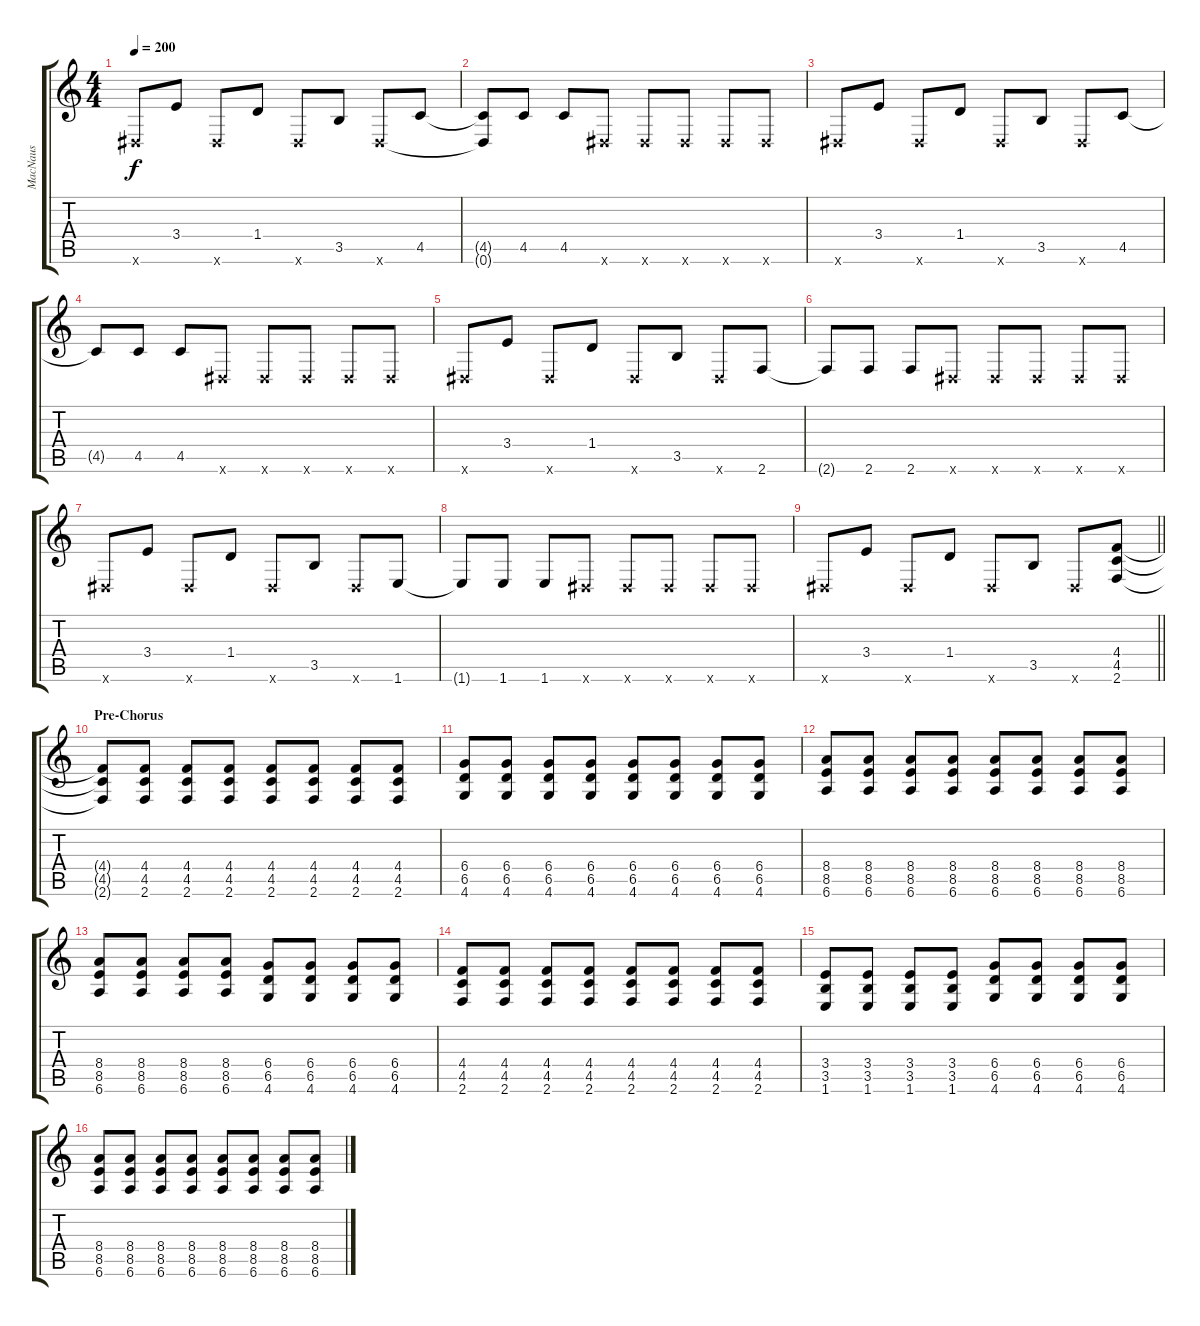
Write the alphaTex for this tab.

\track ("MacNaus" "MacNaus") {instrument distortionguitar}
\staff {score tabs}
\tuning (Eb4 Bb3 Gb3 Db3 Ab2 Eb2) {hide}
\ts (4 4)
\tempo 200
\clef g2
\ks c
0.6{x}.8{dy f} 3.4.8 0.6{x}.8 1.4.8 0.6{x}.8 3.5.8 0.6{x}.8 4.5.8 |
(4.5{t} 0.6{t}).8 4.5.8 4.5.8 0.6{x}.8 0.6{x}.8 0.6{x}.8 0.6{x}.8 0.6{x}.8 |
0.6{x}.8 3.4.8 0.6{x}.8 1.4.8 0.6{x}.8 3.5.8 0.6{x}.8 4.5.8 |
4.5{t}.8 4.5.8 4.5.8 0.6{x}.8 0.6{x}.8 0.6{x}.8 0.6{x}.8 0.6{x}.8 |
0.6{x}.8 3.4.8 0.6{x}.8 1.4.8 0.6{x}.8 3.5.8 0.6{x}.8 2.6.8 |
2.6{t}.8 2.6.8 2.6.8 0.6{x}.8 0.6{x}.8 0.6{x}.8 0.6{x}.8 0.6{x}.8 |
0.6{x}.8 3.4.8 0.6{x}.8 1.4.8 0.6{x}.8 3.5.8 0.6{x}.8 1.6.8 |
1.6{t}.8 1.6.8 1.6.8 0.6{x}.8 0.6{x}.8 0.6{x}.8 0.6{x}.8 0.6{x}.8 |
\barLineRight lightlight
0.6{x}.8 3.4.8 0.6{x}.8 1.4.8 0.6{x}.8 3.5.8 0.6{x}.8 (4.4 4.5 2.6).8 |
\section ("" "Pre-Chorus")
(4.4{t} 4.5{t} 2.6{t}).8 (4.4 4.5 2.6).8 (4.4 4.5 2.6).8 (4.4 4.5 2.6).8 (4.4 4.5 2.6).8 (4.4 4.5 2.6).8 (4.4 4.5 2.6).8 (4.4 4.5 2.6).8 |
(6.4 6.5 4.6).8 (6.4 6.5 4.6).8 (6.4 6.5 4.6).8 (6.4 6.5 4.6).8 (6.4 6.5 4.6).8 (6.4 6.5 4.6).8 (6.4 6.5 4.6).8 (6.4 6.5 4.6).8 |
(8.4 8.5 6.6).8 (8.4 8.5 6.6).8 (8.4 8.5 6.6).8 (8.4 8.5 6.6).8 (8.4 8.5 6.6).8 (8.4 8.5 6.6).8 (8.4 8.5 6.6).8 (8.4 8.5 6.6).8 |
(8.4 8.5 6.6).8 (8.4 8.5 6.6).8 (8.4 8.5 6.6).8 (8.4 8.5 6.6).8 (6.4 6.5 4.6).8 (6.4 6.5 4.6).8 (6.4 6.5 4.6).8 (6.4 6.5 4.6).8 |
(4.4 4.5 2.6).8 (4.4 4.5 2.6).8 (4.4 4.5 2.6).8 (4.4 4.5 2.6).8 (4.4 4.5 2.6).8 (4.4 4.5 2.6).8 (4.4 4.5 2.6).8 (4.4 4.5 2.6).8 |
(3.4 3.5 1.6).8 (3.4 3.5 1.6).8 (3.4 3.5 1.6).8 (3.4 3.5 1.6).8 (6.4 6.5 4.6).8 (6.4 6.5 4.6).8 (6.4 6.5 4.6).8 (6.4 6.5 4.6).8 |
(8.4 8.5 6.6).8 (8.4 8.5 6.6).8 (8.4 8.5 6.6).8 (8.4 8.5 6.6).8 (8.4 8.5 6.6).8 (8.4 8.5 6.6).8 (8.4 8.5 6.6).8 (8.4 8.5 6.6).8
